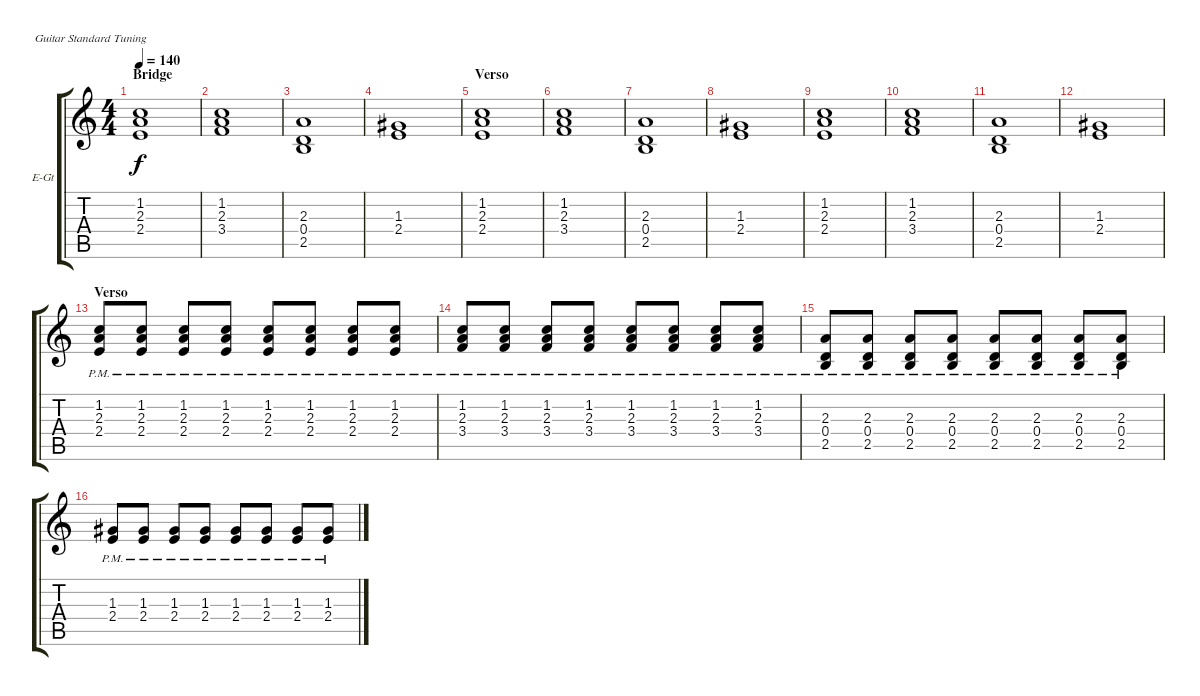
\defaultSystemsLayout 4
\bracketExtendMode groupsimilarinstruments
\firstSystemTrackNameOrientation horizontal
\otherSystemsTrackNameOrientation horizontal
\track ("Electric Guitar" "E-Gt") {instrument distortionguitar}
\staff {score tabs}
\tuning (E4 B3 G3 D3 A2 E2)
\ts (4 4)
\section ("" "Bridge")
\tempo 140
\clef g2
\ks c
(2.4 2.3 1.2).1{dy f} |
(1.2 2.3 3.4).1 |
(2.5 0.4 2.3).1 |
(2.4 1.3).1 |
\section ("" "Verso")
(2.4 2.3 1.2).1 |
(1.2 2.3 3.4).1 |
(2.5 0.4 2.3).1 |
(2.4 1.3).1 |
(2.4 2.3 1.2).1 |
(1.2 2.3 3.4).1 |
(2.5 0.4 2.3).1 |
(2.4 1.3).1 |
\section ("" "Verso")
(2.4{pm} 2.3{pm} 1.2{pm}).8 (2.4{pm} 2.3{pm} 1.2{pm}).8 (2.4{pm} 2.3{pm} 1.2{pm}).8 (2.4{pm} 2.3{pm} 1.2{pm}).8 (2.4{pm} 2.3{pm} 1.2{pm}).8 (2.4{pm} 2.3{pm} 1.2{pm}).8 (2.4{pm} 2.3{pm} 1.2{pm}).8 (2.4{pm} 2.3{pm} 1.2{pm}).8 |
(1.2{pm} 2.3{pm} 3.4{pm}).8 (1.2{pm} 2.3{pm} 3.4{pm}).8 (1.2{pm} 2.3{pm} 3.4{pm}).8 (1.2{pm} 2.3{pm} 3.4{pm}).8 (1.2{pm} 2.3{pm} 3.4{pm}).8 (1.2{pm} 2.3{pm} 3.4{pm}).8 (1.2{pm} 2.3{pm} 3.4{pm}).8 (1.2{pm} 2.3{pm} 3.4{pm}).8 |
(2.5{pm} 0.4{pm} 2.3{pm}).8 (2.5{pm} 0.4{pm} 2.3{pm}).8 (2.5{pm} 0.4{pm} 2.3{pm}).8 (2.5{pm} 0.4{pm} 2.3{pm}).8 (2.5{pm} 0.4{pm} 2.3{pm}).8 (2.5{pm} 0.4{pm} 2.3{pm}).8 (2.5{pm} 0.4{pm} 2.3{pm}).8 (2.5{pm} 0.4{pm} 2.3{pm}).8 |
(2.4{pm} 1.3{pm}).8 (2.4{pm} 1.3{pm}).8 (2.4{pm} 1.3{pm}).8 (2.4{pm} 1.3{pm}).8 (2.4{pm} 1.3{pm}).8 (2.4{pm} 1.3{pm}).8 (2.4{pm} 1.3{pm}).8 (2.4{pm} 1.3{pm}).8
